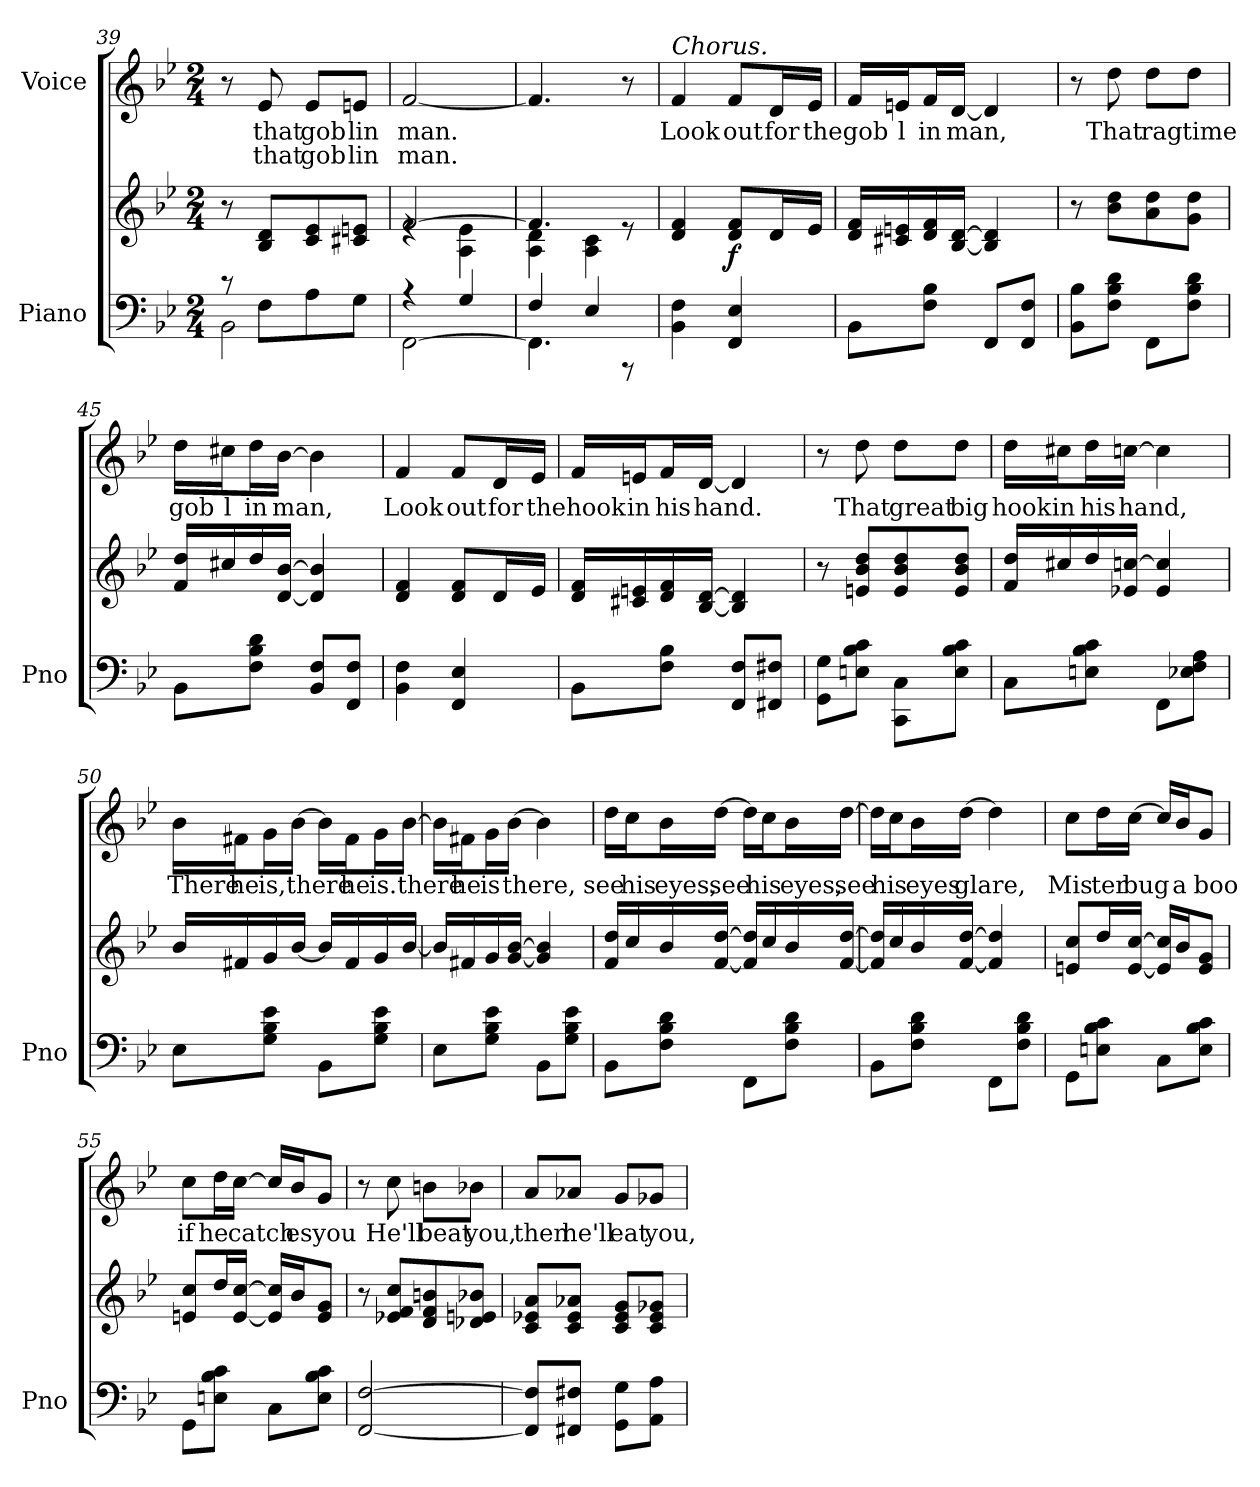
**kern	**kern	**dynam	**kern	**text	**text
*part2	*part2	*part2	*part1	*part1	*part1
*staff3	*staff2	*staff2/3	*staff1	*staff1	*staff1
*I"Piano	*	*	*I"Voice	*	*
*I'Pno	*	*	*	*	*
*clefF4	*clefG2	*	*clefG2	*	*
*k[b-e-]	*k[b-e-]	*	*k[b-e-]	*	*
*M2/4	*M2/4	*	*M2/4	*	*
=39	=39	=39	=39	=39	=39
*^	*	*	*	*	*
2BB-\	8rc	8r	.	8r	.	.
!	!	!	!	!	!LO:LY:b	!LO:LY:b
.	8F\L	8B-/ 8d/L	.	8e-/	that	that
!	!	!	!	!	!LO:LY:b	!LO:LY:b
.	8A\	8c/ 8e-/	.	8e-/L	gob	gob
!	!	!	!	!	!LO:LY:b	!LO:LY:b
.	8G\J	8c#X/ 8en/J	.	8en/J	lin	lin
=40	=40	=40	=40	=40	=40	=40
*	*	*^	*	*	*	*
!	!	!	!	!	!	!LO:LY:b	!LO:LY:b
[2FF\	4rA	[2f/	4re	.	[2f/	man.	man.
.	4G/	.	4A\ 4e-\	.	.	.	.
=41	=41	=41	=41	=41	=41	=41	=41
4.FF\]	4F/	4.f/]	4A\ 4d\	.	4.f/]	.	.
.	4E-/	.	4A\ 4c\	.	.	.	.
8rAAA	.	8re	.	.	8r	.	.
*v	*v	*	*	*	*	*	*
*	*v	*v	*	*	*	*
!!LO:LB:g=z
=42	=42	=42	=42	=42	=42
!	!	!	!LO:TX:a:i:t=Chorus.	!	!
!	!	!LO:DY:b	!	!LO:LY:b	!
!	!	!LO:DY:n=1:b	!	!	!
4BB-\ 4F\	4d/ 4f/	p other-dynamics	4f/	Look	.
!	!	!LO:DY:n=2:b	!	!LO:LY:b	!
4FF/ 4E-/	8d/ 8f/L	f	8f/L	out	.
!	!	!	!	!LO:LY:b	!
.	16d/L	.	16d/L	for	.
!	!	!	!	!LO:LY:b	!
.	16e-/JJ	.	16e-/JJ	the	.
=43	=43	=43	=43	=43	=43
!	!	!	!	!LO:LY:b	!
8BB-\L	16d/ 16f/LL	.	16f/LL	gob	.
!	!	!	!	!LO:LY:b	!
.	16c#X/ 16en/	.	16en/J	l	.
!	!	!	!	!LO:LY:b	!
8F\ 8B-\J	16d/ 16f/	.	16f/L	in	.
!	!	!	!	!LO:LY:b	!
.	[16B-/ [16d/JJ	.	[16d/JJ	man,	.
8FF/L	4B-/] 4d/]	.	4d/]	.	.
8FF/ 8F/J	.	.	.	.	.
=44	=44	=44	=44	=44	=44
8BB-\ 8B-\L	8r	.	8r	.	.
!	!	!	!	!LO:LY:b	!
8F\ 8B-\ 8d\J	8b-\ 8dd\L	.	8dd\	That	.
!	!	!	!	!LO:LY:b	!
8FF\L	8a\ 8dd\	.	8dd\L	rag	.
!	!	!	!	!LO:LY:b	!
8F\ 8B-\ 8d\J	8g\ 8dd\J	.	8dd\J	time	.
=45	=45	=45	=45	=45	=45
!	!	!	!	!LO:LY:b	!
8BB-\L	16f/ 16dd/LL	.	16dd\LL	gob	.
!	!	!	!	!LO:LY:b	!
.	16cc#X/	.	16cc#X\J	l	.
!	!	!	!	!LO:LY:b	!
8F\ 8B-\ 8d\J	16dd/	.	16dd\L	in	.
!	!	!	!	!LO:LY:b	!
.	[16d/ [16b-/JJ	.	[16b-\JJ	man,	.
8BB-/ 8F/L	4d/] 4b-/]	.	4b-\]	.	.
8FF/ 8F/J	.	.	.	.	.
!!LO:PB:g=z
=46	=46	=46	=46	=46	=46
!	!	!	!	!LO:LY:b	!
4BB-\ 4F\	4d/ 4f/	.	4f/	Look	.
!	!	!	!	!LO:LY:b	!
4FF/ 4E-/	8d/ 8f/L	.	8f/L	out	.
!	!	!	!	!LO:LY:b	!
.	16d/L	.	16d/L	for	.
!	!	!	!	!LO:LY:b	!
.	16e-/JJ	.	16e-/JJ	the	.
=47	=47	=47	=47	=47	=47
!	!	!	!	!LO:LY:b	!
8BB-\L	16d/ 16f/LL	.	16f/LL	hook	.
!	!	!	!	!LO:LY:b	!
.	16c#X/ 16en/	.	16en/J	in	.
!	!	!	!	!LO:LY:b	!
8F\ 8B-\J	16d/ 16f/	.	16f/L	his	.
!	!	!	!	!LO:LY:b	!
.	[16B-/ [16d/JJ	.	[16d/JJ	hand.	.
8FF/ 8F/L	4B-/] 4d/]	.	4d/]	.	.
8FF#X/ 8F#X/J	.	.	.	.	.
=48	=48	=48	=48	=48	=48
8GG\ 8G\L	8r	.	8r	.	.
!	!	!	!	!LO:LY:b	!
8En\ 8B-\ 8c\J	8en/ 8b-/ 8dd/L	.	8dd\	That	.
!	!	!	!	!LO:LY:b	!
8CC\ 8C\L	8e/ 8b-/ 8dd/	.	8dd\L	great	.
!	!	!	!	!LO:LY:b	!
8E\ 8B-\ 8c\J	8e/ 8b-/ 8dd/J	.	8dd\J	big	.
=49	=49	=49	=49	=49	=49
!	!	!	!	!LO:LY:b	!
8C\L	16f/ 16dd/LL	.	16dd\LL	hook	.
!	!	!	!	!LO:LY:b	!
.	16cc#X/	.	16cc#X\J	in	.
!	!	!	!	!LO:LY:b	!
8En\ 8B-\ 8c\J	16dd/	.	16dd\L	his	.
!	!	!	!	!LO:LY:b	!
.	16e-X/ [16ccn/JJ	.	[16ccn\JJ	hand,	.
8FF\L	4e-/ 4cc/]	.	4cc\]	.	.
8E-X\ 8F\ 8A\J	.	.	.	.	.
!!LO:LB:g=z
=50	=50	=50	=50	=50	=50
!	!	!	!	!LO:LY:b	!
8E-\L	16b-/LL	.	16b-\LL	There	.
!	!	!	!	!LO:LY:b	!
.	16f#X/	.	16f#X\J	he	.
!	!	!	!	!LO:LY:b	!
8G\ 8B-\ 8e-\J	16g/	.	16g\L	is,	.
!	!	!	!	!LO:LY:b	!
.	[16b-/JJ	.	[16b-\JJ	there	.
8BB-\L	16b-/LL]	.	16b-\LL]	.	.
!	!	!	!	!LO:LY:b	!
.	16f#/	.	16f#\J	he	.
!	!	!	!	!LO:LY:b	!
8G\ 8B-\ 8e-\J	16g/	.	16g\L	is.	.
!	!	!	!	!LO:LY:b	!
.	[16b-/JJ	.	[16b-\JJ	there	.
=51	=51	=51	=51	=51	=51
8E-\L	16b-/LL]	.	16b-\LL]	.	.
!	!	!	!	!LO:LY:b	!
.	16f#X/	.	16f#X\J	he	.
!	!	!	!	!LO:LY:b	!
8G\ 8B-\ 8e-\J	16g/	.	16g\L	is	.
!	!	!	!	!LO:LY:b	!
.	[16g/ [16b-/JJ	.	[16b-\JJ	there,	.
8BB-\L	4g/] 4b-/]	.	4b-\]	.	.
8G\ 8B-\ 8e-\J	.	.	.	.	.
=52	=52	=52	=52	=52	=52
!	!	!	!	!LO:LY:b	!
8BB-\L	16f/ 16dd/LL	.	16dd\LL	see	.
!	!	!	!	!LO:LY:b	!
.	16cc/	.	16cc\J	his	.
!	!	!	!	!LO:LY:b	!
8F\ 8B-\ 8d\J	16b-/	.	16b-\L	eyes,	.
!	!	!	!	!LO:LY:b	!
.	[16f/ [16dd/JJ	.	[16dd\JJ	see	.
8FF\L	16f/] 16dd/]LL	.	16dd\LL]	.	.
!	!	!	!	!LO:LY:b	!
.	16cc/	.	16cc\J	his	.
!	!	!	!	!LO:LY:b	!
8F\ 8B-\ 8d\J	16b-/	.	16b-\L	eyes,	.
!	!	!	!	!LO:LY:b	!
.	[16f/ [16dd/JJ	.	[16dd\JJ	see	.
=53	=53	=53	=53	=53	=53
8BB-\L	16f/] 16dd/]LL	.	16dd\LL]	.	.
!	!	!	!	!LO:LY:b	!
.	16cc/	.	16cc\J	his	.
!	!	!	!	!LO:LY:b	!
8F\ 8B-\ 8d\J	16b-/	.	16b-\L	eyes	.
!	!	!	!	!LO:LY:b	!
.	[16f/ [16dd/JJ	.	[16dd\JJ	glare,	.
8FF\L	4f/] 4dd/]	.	4dd\]	.	.
8F\ 8B-\ 8d\J	.	.	.	.	.
!!LO:LB:g=z
=54	=54	=54	=54	=54	=54
!	!	!	!	!LO:LY:b	!
8GG\L	8en/ 8cc/L	.	8cc\L	Mis	.
!	!	!	!	!LO:LY:b	!
8En\ 8B-\ 8c\J	16dd/L	.	16dd\L	ter	.
!	!	!	!	!LO:LY:b	!
.	[16e/ [16cc/JJ	.	[16cc\JJ	bug	.
8C\L	16e/] 16cc/]LL	.	16cc/LL]	.	.
!	!	!	!	!LO:LY:b	!
.	16b-/J	.	16b-/J	a	.
!	!	!	!	!LO:LY:b	!
8E\ 8B-\ 8c\J	8e/ 8g/J	.	8g/J	boo	.
=55	=55	=55	=55	=55	=55
!	!	!	!	!LO:LY:b	!
8GG\L	8en/ 8cc/L	.	8cc\L	if	.
!	!	!	!	!LO:LY:b	!
8En\ 8B-\ 8c\J	16dd/L	.	16dd\L	he	.
!	!	!	!	!LO:LY:b	!
.	[16e/ [16cc/JJ	.	[16cc\JJ	catch	.
8C\L	16e/] 16cc/]LL	.	16cc/LL]	.	.
!	!	!	!	!LO:LY:b	!
.	16b-/J	.	16b-/J	es	.
!	!	!	!	!LO:LY:b	!
8E\ 8B-\ 8c\J	8e/ 8g/J	.	8g/J	you	.
=56	=56	=56	=56	=56	=56
[2FF/ [2F/	8r	.	8r	.	.
!	!	!	!	!LO:LY:b	!
.	8e-X/ 8f/ 8cc/L	.	8cc\	He'll	.
!	!	!	!	!LO:LY:b	!
.	8d/ 8f/ 8bn/	.	8bn\L	beat	.
!	!	!	!	!LO:LY:b	!
.	8d-X/ 8en/ 8b-X/J	.	8b-X\J	you,	.
=57	=57	=57	=57	=57	=57
!	!	!	!	!LO:LY:b	!
8FF/] 8F/]L	8c/ 8e-X/ 8a/L	.	8a/L	then	.
!	!	!	!	!LO:LY:b	!
8FF#X/ 8F#X/J	8c/ 8e-/ 8a-X/J	.	8a-X/J	he'll	.
!	!	!	!	!LO:LY:b	!
8GG\ 8G\L	8c/ 8e-/ 8g/L	.	8g/L	eat	.
!	!	!	!	!LO:LY:b	!
8AA\ 8A\J	8c/ 8e-/ 8g-X/J	.	8g-X/J	you,	.
=	=	=	=	=	=
*-	*-	*-	*-	*-	*-
